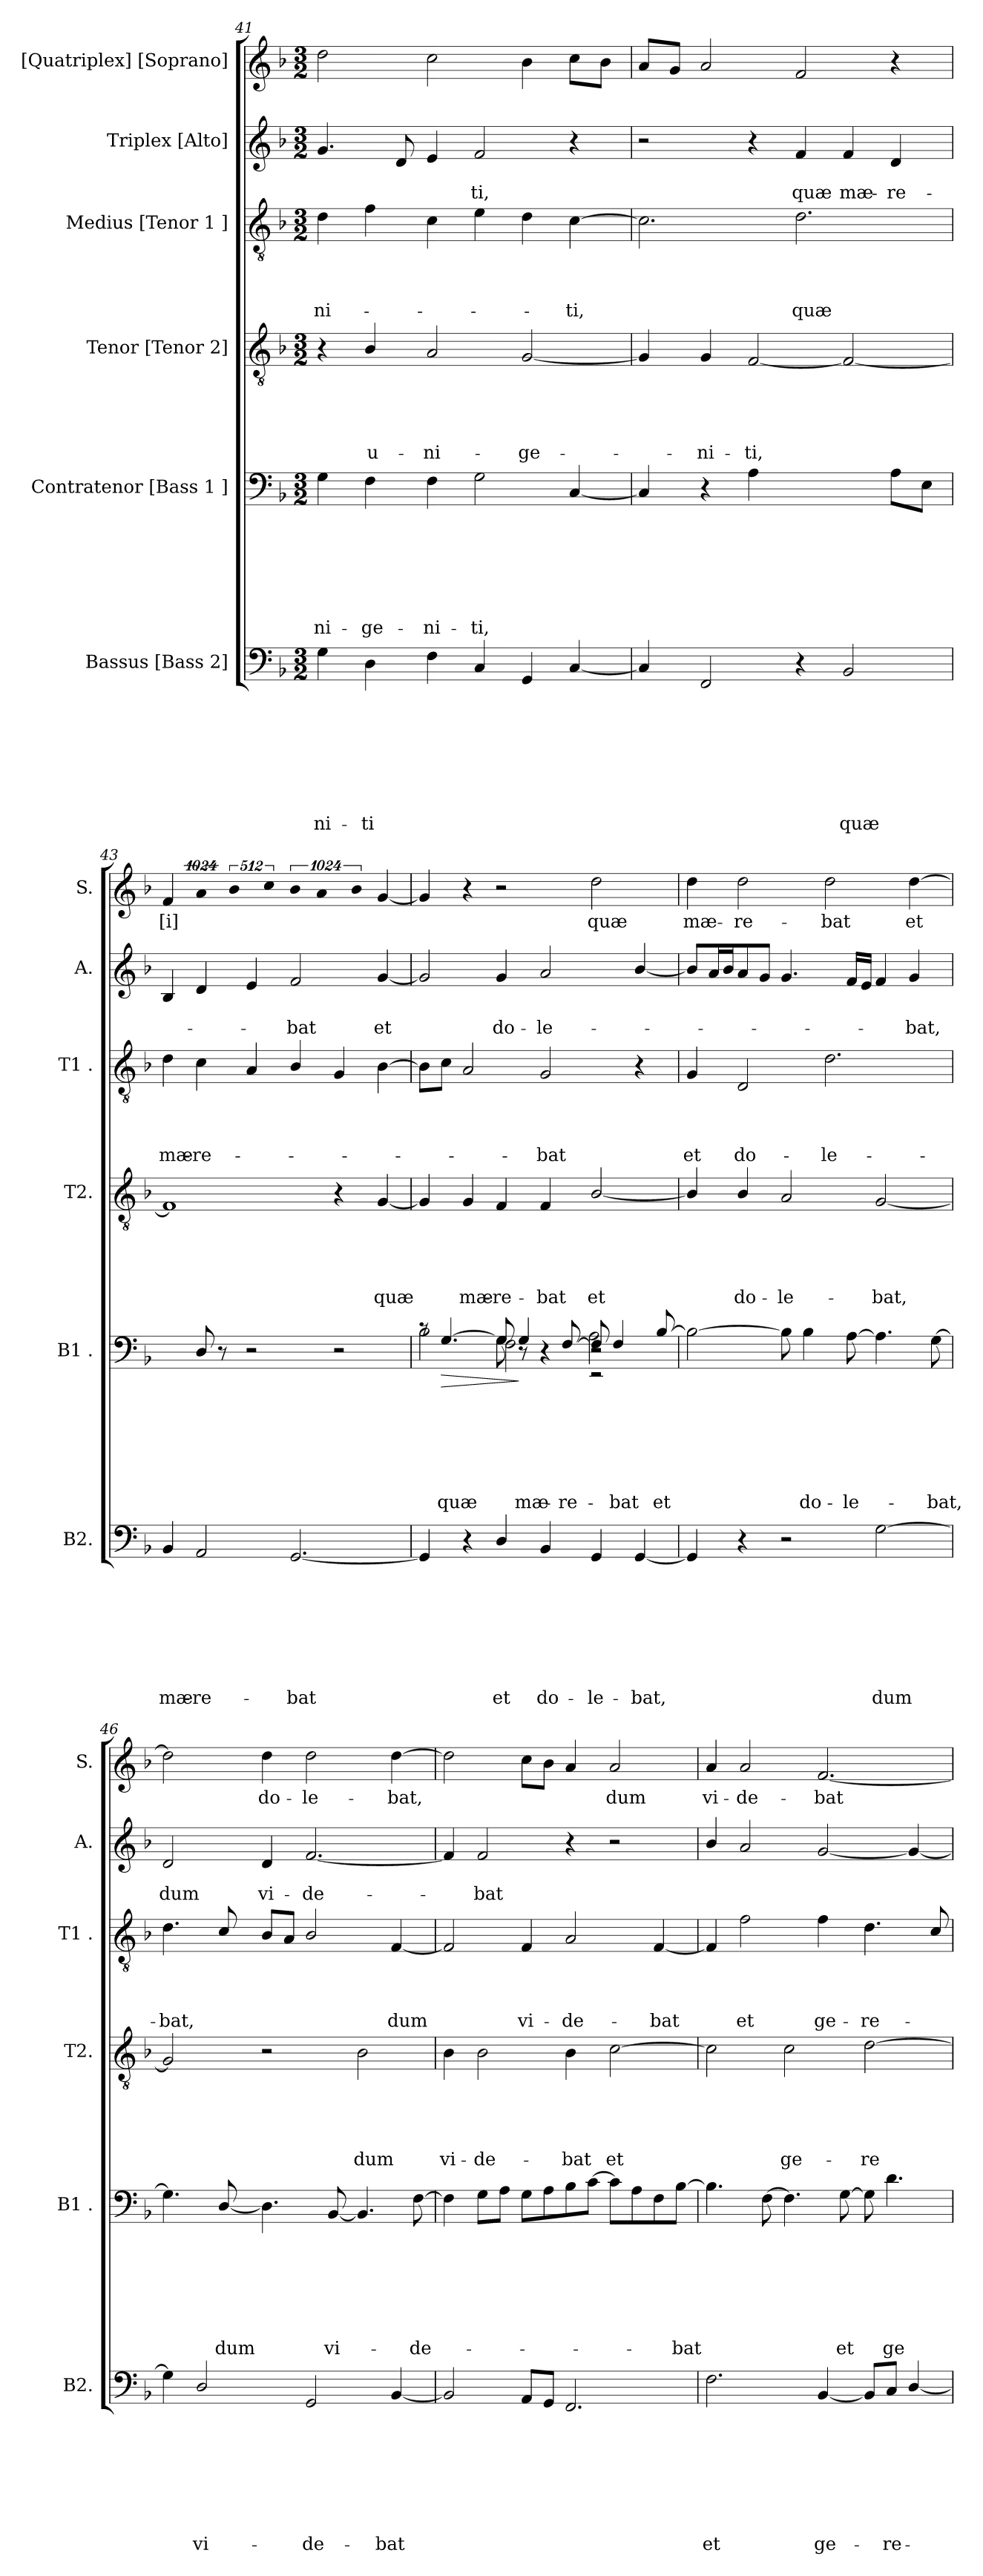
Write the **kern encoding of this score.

**kern	**text	**text	**text	**text	**text	**text	**text	**text	**kern	**text	**text	**text	**text	**text	**text	**text	**dynam	**kern	**text	**text	**text	**text	**text	**kern	**text	**text	**text	**text	**kern	**text	**text	**kern	**text
*part6	*part6	*part6	*part6	*part6	*part6	*part6	*part6	*part6	*part5	*part5	*part5	*part5	*part5	*part5	*part5	*part5	*part5	*part4	*part4	*part4	*part4	*part4	*part4	*part3	*part3	*part3	*part3	*part3	*part2	*part2	*part2	*part1	*part1
*staff6	*staff6	*staff6	*staff6	*staff6	*staff6	*staff6	*staff6	*staff6	*staff5	*staff5	*staff5	*staff5	*staff5	*staff5	*staff5	*staff5	*staff5	*staff4	*staff4	*staff4	*staff4	*staff4	*staff4	*staff3	*staff3	*staff3	*staff3	*staff3	*staff2	*staff2	*staff2	*staff1	*staff1
*I"Bassus [Bass 2]	*	*	*	*	*	*	*	*	*I"Contratenor [Bass 1 ]	*	*	*	*	*	*	*	*	*I"Tenor [Tenor 2]	*	*	*	*	*	*I"Medius [Tenor 1 ]	*	*	*	*	*I"Triplex [Alto]	*	*	*I"[Quatriplex] [Soprano]	*
*I'B2.	*	*	*	*	*	*	*	*	*I'B1 .	*	*	*	*	*	*	*	*	*I'T2.	*	*	*	*	*	*I'T1 .	*	*	*	*	*I'A.	*	*	*I'S.	*
*clefF4	*	*	*	*	*	*	*	*	*clefF4	*	*	*	*	*	*	*	*	*clefGv2	*	*	*	*	*	*clefGv2	*	*	*	*	*clefG2	*	*	*clefG2	*
*k[b-]	*	*	*	*	*	*	*	*	*k[b-]	*	*	*	*	*	*	*	*	*k[b-]	*	*	*	*	*	*k[b-]	*	*	*	*	*k[b-]	*	*	*k[b-]	*
*F:	*	*	*	*	*	*	*	*	*F:	*	*	*	*	*	*	*	*	*F:	*	*	*	*	*	*F:	*	*	*	*	*F:	*	*	*F:	*
*M3/2	*	*	*	*	*	*	*	*	*M3/2	*	*	*	*	*	*	*	*	*M3/2	*	*	*	*	*	*M3/2	*	*	*	*	*M3/2	*	*	*M3/2	*
=41	=41	=41	=41	=41	=41	=41	=41	=41	=41	=41	=41	=41	=41	=41	=41	=41	=41	=41	=41	=41	=41	=41	=41	=41	=41	=41	=41	=41	=41	=41	=41	=41	=41
!	!	!	!	!	!	!	!	!LO:LY:b	!	!	!	!	!	!	!	!LO:LY:b	!	!	!	!	!	!	!	!	!	!	!	!LO:LY:b	!	!	!	!	!
4G\	.	.	.	.	.	.	.	-ni-	4G\	.	.	.	.	.	.	-ni-	.	4r	.	.	.	.	.	4d\	.	.	.	-ni-	4.g/	.	.	2dd\	.
!	!	!	!	!	!	!	!	!LO:LY:b	!	!	!	!	!	!	!	!LO:LY:b	!	!	!	!	!	!	!LO:LY:b	!	!	!	!	!	!	!	!	!	!
4D\	.	.	.	.	.	.	.	-ti	4F\	.	.	.	.	.	.	-ge-	.	4B-/	.	.	.	.	u-	4f\	.	.	.	.	.	.	.	.	.
.	.	.	.	.	.	.	.	.	.	.	.	.	.	.	.	.	.	.	.	.	.	.	.	.	.	.	.	.	8d/	.	.	.	.
!	!	!	!	!	!	!	!	!	!	!	!	!	!	!	!	!LO:LY:b	!	!	!	!	!	!	!LO:LY:b	!	!	!	!	!	!	!	!	!	!
4F\	.	.	.	.	.	.	.	.	4F\	.	.	.	.	.	.	-ni-	.	2A/	.	.	.	.	-ni-	4c\	.	.	.	.	4e/	.	.	2cc\	.
!	!	!	!	!	!	!	!	!	!	!	!	!	!	!	!	!LO:LY:b	!	!	!	!	!	!	!	!	!	!	!	!	!	!	!LO:LY:b	!	!
4C/	.	.	.	.	.	.	.	.	2G\	.	.	.	.	.	.	-ti,	.	.	.	.	.	.	.	4e\	.	.	.	.	2f/	.	-ti,	.	.
!	!	!	!	!	!	!	!	!	!	!	!	!	!	!	!	!	!	!	!	!	!	!	!LO:LY:b	!	!	!	!	!	!	!	!	!	!
4GG/	.	.	.	.	.	.	.	.	.	.	.	.	.	.	.	.	.	[2G/	.	.	.	.	-ge-	4d\	.	.	.	.	.	.	.	4b-\	.
!	!	!	!	!	!	!	!	!	!	!	!	!	!	!	!	!	!	!	!	!	!	!	!	!	!	!	!	!LO:LY:b	!	!	!	!	!
[4C/	.	.	.	.	.	.	.	.	[4C/	.	.	.	.	.	.	.	.	.	.	.	.	.	.	[4c	.	.	.	-ti,	4r	.	.	8cc\L	.
.	.	.	.	.	.	.	.	.	.	.	.	.	.	.	.	.	.	.	.	.	.	.	.	.	.	.	.	.	.	.	.	8b-\J	.
=42	=42	=42	=42	=42	=42	=42	=42	=42	=42	=42	=42	=42	=42	=42	=42	=42	=42	=42	=42	=42	=42	=42	=42	=42	=42	=42	=42	=42	=42	=42	=42	=42	=42
4C/]	.	.	.	.	.	.	.	.	4C/]	.	.	.	.	.	.	.	.	4G/]	.	.	.	.	.	2.c\]	.	.	.	.	2r	.	.	8a/L	.
.	.	.	.	.	.	.	.	.	.	.	.	.	.	.	.	.	.	.	.	.	.	.	.	.	.	.	.	.	.	.	.	8g/J	.
!	!	!	!	!	!	!	!	!	!	!	!	!	!	!	!	!	!	!	!	!	!	!	!LO:LY:b	!	!	!	!	!	!	!	!	!	!
2FF/	.	.	.	.	.	.	.	.	4r	.	.	.	.	.	.	.	.	4G/	.	.	.	.	-ni-	.	.	.	.	.	.	.	.	2a/	.
!	!	!	!	!	!	!	!	!	!	!	!	!	!	!	!	!	!	!	!	!	!	!	!LO:LY:b	!	!	!	!	!	!	!	!	!	!
.	.	.	.	.	.	.	.	.	4A\	.	.	.	.	.	.	.	.	[<2F/	.	.	.	.	-ti,	.	.	.	.	.	4r	.	.	.	.
!	!	!	!	!	!	!	!	!	!	!	!	!	!	!	!	!	!	!	!	!	!	!	!	!	!	!	!	!LO:LY:b	!	!	!LO:LY:b	!	!
4r	.	.	.	.	.	.	.	.	4ryy	.	.	.	.	.	.	.	.	.	.	.	.	.	.	2.d\	.	.	.	quæ	4f/	.	quæ	2f/	.
!	!	!	!	!	!	!	!	!LO:LY:b	!	!	!	!	!	!	!	!	!	!	!	!	!	!	!	!	!	!	!	!	!	!	!LO:LY:b	!	!
2BB-/	.	.	.	.	.	.	.	quæ	4ryy	.	.	.	.	.	.	.	.	2F_	.	.	.	.	.	.	.	.	.	.	4f/	.	mæ-	.	.
!	!	!	!	!	!	!	!	!	!	!	!	!	!	!	!	!	!	!	!	!	!	!	!	!	!	!	!	!	!	!	!LO:LY:b	!	!
.	.	.	.	.	.	.	.	.	8A<\L	.	.	.	.	.	.	.	.	.	.	.	.	.	.	.	.	.	.	.	4d/	.	-re-	4r	.
.	.	.	.	.	.	.	.	.	8E<\J	.	.	.	.	.	.	.	.	.	.	.	.	.	.	.	.	.	.	.	.	.	.	.	.
!!LO:LB:g=z
=43	=43	=43	=43	=43	=43	=43	=43	=43	=43	=43	=43	=43	=43	=43	=43	=43	=43	=43	=43	=43	=43	=43	=43	=43	=43	=43	=43	=43	=43	=43	=43	=43	=43
!	!	!	!	!	!	!	!	!LO:LY:b	!	!	!	!	!	!	!	!	!	!	!	!	!	!	!	!	!	!	!	!LO:LY:b	!	!	!	!	!LO:LY:b
4BB-/	.	.	.	.	.	.	.	mæ-	4ryy	.	.	.	.	.	.	.	.	1F]	.	.	.	.	.	4d\	.	.	.	mæ-	4B-/	.	.	4f/	[i]
!	!	!	!	!	!	!	!	!LO:LY:b	!	!	!	!	!	!	!	!	!	!	!	!	!	!	!	!	!	!	!	!LO:LY:b	!	!	!	!LO:N:vis=4	!
2AA/	.	.	.	.	.	.	.	-re-	8D/	.	.	.	.	.	.	.	.	.	.	.	.	.	.	4c\	.	.	.	-re-	4d/	.	.	4096%683a/	.
.	.	.	.	.	.	.	.	.	8r	.	.	.	.	.	.	.	.	.	.	.	.	.	.	.	.	.	.	.	.	.	.	.	.
!	!	!	!	!	!	!	!	!	!	!	!	!	!	!	!	!	!	!	!	!	!	!	!	!	!	!	!	!	!	!	!	!LO:N:vis=4	!
.	.	.	.	.	.	.	.	.	.	.	.	.	.	.	.	.	.	.	.	.	.	.	.	.	.	.	.	.	.	.	.	2048%341b-\	.
.	.	.	.	.	.	.	.	.	2r	.	.	.	.	.	.	.	.	.	.	.	.	.	.	4A/	.	.	.	.	4e/	.	.	.	.
!	!	!	!	!	!	!	!	!	!	!	!	!	!	!	!	!	!	!	!	!	!	!	!	!	!	!	!	!	!	!	!	!LO:N:vis=4	!
.	.	.	.	.	.	.	.	.	.	.	.	.	.	.	.	.	.	.	.	.	.	.	.	.	.	.	.	.	.	.	.	4096%683cc\	.
!	!	!	!	!	!	!	!	!LO:LY:b	!	!	!	!	!	!	!	!	!	!	!	!	!	!	!	!	!	!	!	!	!	!	!LO:LY:b	!LO:N:vis=4	!
[2.GG	.	.	.	.	.	.	.	-bat	.	.	.	.	.	.	.	.	.	.	.	.	.	.	.	4B-/	.	.	.	.	2f/	.	-bat	4096%683b-/	.
!	!	!	!	!	!	!	!	!	!	!	!	!	!	!	!	!	!	!	!	!	!	!	!	!	!	!	!	!	!	!	!	!LO:N:vis=4	!
.	.	.	.	.	.	.	.	.	.	.	.	.	.	.	.	.	.	.	.	.	.	.	.	.	.	.	.	.	.	.	.	2048%341a/	.
.	.	.	.	.	.	.	.	.	2r	.	.	.	.	.	.	.	.	4r	.	.	.	.	.	4G/	.	.	.	.	.	.	.	.	.
!	!	!	!	!	!	!	!	!	!	!	!	!	!	!	!	!	!	!	!	!	!	!	!	!	!	!	!	!	!	!	!	!LO:N:vis=4	!
.	.	.	.	.	.	.	.	.	.	.	.	.	.	.	.	.	.	.	.	.	.	.	.	.	.	.	.	.	.	.	.	4096%683b-/	.
!	!	!	!	!	!	!	!	!	!	!	!	!	!	!	!	!	!	!	!	!	!	!	!LO:LY:b	!	!	!	!	!	!	!	!LO:LY:b	!	!
.	.	.	.	.	.	.	.	.	.	.	.	.	.	.	.	.	.	[4G/	.	.	.	.	quæ	[4B-\	.	.	.	.	[4g/	.	et	[4g/	.
=44	=44	=44	=44	=44	=44	=44	=44	=44	=44	=44	=44	=44	=44	=44	=44	=44	=44	=44	=44	=44	=44	=44	=44	=44	=44	=44	=44	=44	=44	=44	=44	=44	=44
*	*	*	*	*	*	*	*	*	*^	*	*	*	*	*	*	*	*	*	*	*	*	*	*	*	*	*	*	*	*	*	*	*	*
*	*	*	*	*	*	*	*	*	*	*^	*	*	*	*	*	*	*	*	*	*	*	*	*	*	*	*	*	*	*	*	*	*	*	*
*	*	*	*	*	*	*	*	*	*	*	*^	*	*	*	*	*	*	*	*	*	*	*	*	*	*	*	*	*	*	*	*	*	*	*	*
4GG/]	.	.	.	.	.	.	.	.	8rc	2B-\	2ryy	2ryy	.	.	.	.	.	.	.	.	4G/]	.	.	.	.	.	8B-\L]	.	.	.	.	2g/]	.	.	4g/]	.
!	!	!	!	!	!	!	!	!	!	!	!	!	!	!	!	!	!	!	!LO:LY:b	!LO:HP:b	!	!	!	!	!	!	!	!	!	!	!	!	!	!	!	!
.	.	.	.	.	.	.	.	.	[>4.G/	.	.	.	.	.	.	.	.	.	quæ	>	.	.	.	.	.	.	8c\J	.	.	.	.	.	.	.	.	.
!	!	!	!	!	!	!	!	!	!	!	!	!	!	!	!	!	!	!	!	!	!	!	!	!	!	!LO:LY:b	!	!	!	!	!	!	!	!	!	!
4r	.	.	.	.	.	.	.	.	.	.	.	.	.	.	.	.	.	.	.	.	4G/	.	.	.	.	mæ-	2A/	.	.	.	.	.	.	.	4r	.
!	!	!	!	!	!	!	!	!LO:LY:b	!	!	!	!	!	!	!	!	!	!	!	!	!	!	!	!	!	!LO:LY:b	!	!	!	!	!	!	!	!LO:LY:b	!	!
4D/	.	.	.	.	.	.	.	et	8G/]	2ryy	8G\	2F\	.	.	.	.	.	.	.	.	4F/	.	.	.	.	-re-	.	.	.	.	.	4g/	.	do-	2r	.
!	!	!	!	!	!	!	!	!	!	!	!	!	!	!	!	!	!	!	!LO:LY:b	!	!	!	!	!	!	!	!	!	!	!	!	!	!	!	!	!
.	.	.	.	.	.	.	.	.	4G/	.	8r	.	.	.	.	.	.	.	mæ-	]	.	.	.	.	.	.	.	.	.	.	.	.	.	.	.	.
!	!	!	!	!	!	!	!	!LO:LY:b	!	!	!	!	!	!	!	!	!	!	!	!	!	!	!	!	!	!LO:LY:b	!	!	!	!	!LO:LY:b	!	!	!LO:LY:b	!	!
4BB-/	.	.	.	.	.	.	.	do-	.	.	4r	.	.	.	.	.	.	.	.	.	4F/	.	.	.	.	-bat	2G/	.	.	.	-bat	2a/	.	-le-	.	.
!	!	!	!	!	!	!	!	!	!	!	!	!	!	!	!	!	!	!	!LO:LY:b	!	!	!	!	!	!	!	!	!	!	!	!	!	!	!	!	!
.	.	.	.	.	.	.	.	.	[>8F/	.	.	.	.	.	.	.	.	.	-re-	.	.	.	.	.	.	.	.	.	.	.	.	.	.	.	.	.
!	!	!	!	!	!	!	!	!LO:LY:b	!	!	!	!	!	!	!	!	!	!	!	!	!	!	!	!	!	!LO:LY:b	!	!	!	!	!	!	!	!	!	!LO:LY:b
4GG/	.	.	.	.	.	.	.	-le-	8F/]	2rEE	2r	2A\	.	.	.	.	.	.	.	.	[2B-/	.	.	.	.	et	.	.	.	.	.	.	.	.	2dd\	quæ
!	!	!	!	!	!	!	!	!	!	!	!	!	!	!	!	!	!	!	!LO:LY:b	!	!	!	!	!	!	!	!	!	!	!	!	!	!	!	!	!
.	.	.	.	.	.	.	.	.	4F/	.	.	.	.	.	.	.	.	.	-bat	.	.	.	.	.	.	.	.	.	.	.	.	.	.	.	.	.
!	!	!	!	!	!	!	!	!LO:LY:b	!	!	!	!	!	!	!	!	!	!	!	!	!	!	!	!	!	!	!	!	!	!	!	!	!	!	!	!
[4GG/	.	.	.	.	.	.	.	-bat,	.	.	.	.	.	.	.	.	.	.	.	.	.	.	.	.	.	.	4r	.	.	.	.	[4b-/	.	.	.	.
!	!	!	!	!	!	!	!	!	!	!	!	!	!	!	!	!	!	!	!LO:LY:b	!	!	!	!	!	!	!	!	!	!	!	!	!	!	!	!	!
.	.	.	.	.	.	.	.	.	[>8B-/	.	.	.	.	.	.	.	.	.	et	.	.	.	.	.	.	.	.	.	.	.	.	.	.	.	.	.
*	*	*	*	*	*	*	*	*	*v	*v	*v	*v	*	*	*	*	*	*	*	*	*	*	*	*	*	*	*	*	*	*	*	*	*	*	*	*
=45	=45	=45	=45	=45	=45	=45	=45	=45	=45	=45	=45	=45	=45	=45	=45	=45	=45	=45	=45	=45	=45	=45	=45	=45	=45	=45	=45	=45	=45	=45	=45	=45	=45
!	!	!	!	!	!	!	!	!	!	!	!	!	!	!	!	!	!	!	!	!	!	!	!	!	!	!	!	!LO:LY:b	!	!	!	!	!LO:LY:b
4GG/]	.	.	.	.	.	.	.	.	2B-\_	.	.	.	.	.	.	.	.	4B-/]	.	.	.	.	.	4G/	.	.	.	et	8b-/L]	.	.	4dd\	mæ-
.	.	.	.	.	.	.	.	.	.	.	.	.	.	.	.	.	.	.	.	.	.	.	.	.	.	.	.	.	16a/L	.	.	.	.
.	.	.	.	.	.	.	.	.	.	.	.	.	.	.	.	.	.	.	.	.	.	.	.	.	.	.	.	.	16b-/J	.	.	.	.
!	!	!	!	!	!	!	!	!	!	!	!	!	!	!	!	!	!	!	!	!	!	!	!LO:LY:b	!	!	!	!	!LO:LY:b	!	!	!	!	!LO:LY:b
4r	.	.	.	.	.	.	.	.	.	.	.	.	.	.	.	.	.	4B-/	.	.	.	.	do-	2D/	.	.	.	do-	8a/	.	.	2dd\	-re-
.	.	.	.	.	.	.	.	.	.	.	.	.	.	.	.	.	.	.	.	.	.	.	.	.	.	.	.	.	8g/J	.	.	.	.
!	!	!	!	!	!	!	!	!	!	!	!	!	!	!	!	!	!	!	!	!	!	!	!LO:LY:b	!	!	!	!	!	!	!	!	!	!
2r	.	.	.	.	.	.	.	.	8B-\]	.	.	.	.	.	.	.	.	2A/	.	.	.	.	-le-	.	.	.	.	.	4.g/	.	.	.	.
!	!	!	!	!	!	!	!	!	!	!	!	!	!	!	!	!LO:LY:b	!	!	!	!	!	!	!	!	!	!	!	!	!	!	!	!	!
.	.	.	.	.	.	.	.	.	4B-\	.	.	.	.	.	.	do-	.	.	.	.	.	.	.	.	.	.	.	.	.	.	.	.	.
!	!	!	!	!	!	!	!	!	!	!	!	!	!	!	!	!	!	!	!	!	!	!	!	!	!	!	!	!LO:LY:b	!	!	!	!	!LO:LY:b
.	.	.	.	.	.	.	.	.	.	.	.	.	.	.	.	.	.	.	.	.	.	.	.	2.d\	.	.	.	-le-	.	.	.	2dd\	-bat
!	!	!	!	!	!	!	!	!	!	!	!	!	!	!	!	!LO:LY:b	!	!	!	!	!	!	!	!	!	!	!	!	!	!	!	!	!
.	.	.	.	.	.	.	.	.	[8A\	.	.	.	.	.	.	-le-	.	.	.	.	.	.	.	.	.	.	.	.	16f/LL	.	.	.	.
.	.	.	.	.	.	.	.	.	.	.	.	.	.	.	.	.	.	.	.	.	.	.	.	.	.	.	.	.	16e/JJ	.	.	.	.
!	!	!	!	!	!	!	!	!LO:LY:b	!	!	!	!	!	!	!	!	!	!	!	!	!	!	!LO:LY:b	!	!	!	!	!	!	!	!	!	!
[2G\	.	.	.	.	.	.	.	dum	4.A\]	.	.	.	.	.	.	.	.	[2G	.	.	.	.	-bat,	.	.	.	.	.	4f/	.	.	.	.
!	!	!	!	!	!	!	!	!	!	!	!	!	!	!	!	!	!	!	!	!	!	!	!	!	!	!	!	!	!	!	!LO:LY:b	!	!LO:LY:b
.	.	.	.	.	.	.	.	.	.	.	.	.	.	.	.	.	.	.	.	.	.	.	.	.	.	.	.	.	4g/	.	-bat,	[4dd\	et
!	!	!	!	!	!	!	!	!	!	!	!	!	!	!	!	!LO:LY:b	!	!	!	!	!	!	!	!	!	!	!	!	!	!	!	!	!
.	.	.	.	.	.	.	.	.	[8G\	.	.	.	.	.	.	-bat,	.	.	.	.	.	.	.	.	.	.	.	.	.	.	.	.	.
=46	=46	=46	=46	=46	=46	=46	=46	=46	=46	=46	=46	=46	=46	=46	=46	=46	=46	=46	=46	=46	=46	=46	=46	=46	=46	=46	=46	=46	=46	=46	=46	=46	=46
!	!	!	!	!	!	!	!	!	!	!	!	!	!	!	!	!	!	!	!	!	!	!	!	!	!	!	!	!LO:LY:b	!	!	!LO:LY:b	!	!
4G\]	.	.	.	.	.	.	.	.	4.G\]	.	.	.	.	.	.	.	.	2G/]	.	.	.	.	.	4.d\	.	.	.	-bat,	2d/	.	dum	2dd\]	.
!	!	!	!	!	!	!	!	!LO:LY:b	!	!	!	!	!	!	!	!	!	!	!	!	!	!	!	!	!	!	!	!	!	!	!	!	!
2D/	.	.	.	.	.	.	.	vi-	.	.	.	.	.	.	.	.	.	.	.	.	.	.	.	.	.	.	.	.	.	.	.	.	.
!	!	!	!	!	!	!	!	!	!	!	!	!	!	!	!	!LO:LY:b	!	!	!	!	!	!	!	!	!	!	!	!	!	!	!	!	!
.	.	.	.	.	.	.	.	.	[8D/	.	.	.	.	.	.	dum	.	.	.	.	.	.	.	8c/	.	.	.	.	.	.	.	.	.
!	!	!	!	!	!	!	!	!	!	!	!	!	!	!	!	!	!	!	!	!	!	!	!	!	!	!	!	!	!	!	!LO:LY:b	!	!LO:LY:b
.	.	.	.	.	.	.	.	.	4.D\]	.	.	.	.	.	.	.	.	2r	.	.	.	.	.	8B-/L	.	.	.	.	4d/	.	vi-	4dd\	do-
.	.	.	.	.	.	.	.	.	.	.	.	.	.	.	.	.	.	.	.	.	.	.	.	8A/J	.	.	.	.	.	.	.	.	.
!	!	!	!	!	!	!	!	!LO:LY:b	!	!	!	!	!	!	!	!	!	!	!	!	!	!	!	!	!	!	!	!	!	!	!LO:LY:b	!	!LO:LY:b
2GG/	.	.	.	.	.	.	.	-de-	.	.	.	.	.	.	.	.	.	.	.	.	.	.	.	2B-/	.	.	.	.	[<2.f/	.	-de-	2dd\	-le-
!	!	!	!	!	!	!	!	!	!	!	!	!	!	!	!	!LO:LY:b	!	!	!	!	!	!	!	!	!	!	!	!	!	!	!	!	!
.	.	.	.	.	.	.	.	.	[8BB-/	.	.	.	.	.	.	vi-	.	.	.	.	.	.	.	.	.	.	.	.	.	.	.	.	.
!	!	!	!	!	!	!	!	!	!	!	!	!	!	!	!	!	!	!	!	!	!	!	!LO:LY:b	!	!	!	!	!	!	!	!	!	!
.	.	.	.	.	.	.	.	.	4.BB-/]	.	.	.	.	.	.	.	.	2B-\	.	.	.	.	dum	.	.	.	.	.	.	.	.	.	.
!	!	!	!	!	!	!	!	!LO:LY:b	!	!	!	!	!	!	!	!	!	!	!	!	!	!	!	!	!	!	!	!LO:LY:b	!	!	!	!	!LO:LY:b
[4BB-/	.	.	.	.	.	.	.	-bat	.	.	.	.	.	.	.	.	.	.	.	.	.	.	.	[4F/	.	.	.	dum	.	.	.	[4dd\	-bat,
!	!	!	!	!	!	!	!	!	!	!	!	!	!	!	!	!LO:LY:b	!	!	!	!	!	!	!	!	!	!	!	!	!	!	!	!	!
.	.	.	.	.	.	.	.	.	[8F\	.	.	.	.	.	.	-de-	.	.	.	.	.	.	.	.	.	.	.	.	.	.	.	.	.
!!LO:PB:g=z
=47	=47	=47	=47	=47	=47	=47	=47	=47	=47	=47	=47	=47	=47	=47	=47	=47	=47	=47	=47	=47	=47	=47	=47	=47	=47	=47	=47	=47	=47	=47	=47	=47	=47
!	!	!	!	!	!	!	!	!	!	!	!	!	!	!	!	!	!	!	!	!	!	!	!LO:LY:b	!	!	!	!	!	!	!	!	!	!
2BB-/]	.	.	.	.	.	.	.	.	4F\]	.	.	.	.	.	.	.	.	4B-\	.	.	.	.	vi-	2F/]	.	.	.	.	4f/]	.	.	2dd\]	.
!	!	!	!	!	!	!	!	!	!	!	!	!	!	!	!	!	!	!	!	!	!	!	!LO:LY:b	!	!	!	!	!	!	!	!LO:LY:b	!	!
.	.	.	.	.	.	.	.	.	8G\L	.	.	.	.	.	.	.	.	2B-\	.	.	.	.	-de-	.	.	.	.	.	2f/	.	-bat	.	.
.	.	.	.	.	.	.	.	.	8A\J	.	.	.	.	.	.	.	.	.	.	.	.	.	.	.	.	.	.	.	.	.	.	.	.
!	!	!	!	!	!	!	!	!	!	!	!	!	!	!	!	!	!	!	!	!	!	!	!	!	!	!	!	!LO:LY:b	!	!	!	!	!
8AA/L	.	.	.	.	.	.	.	.	8G\L	.	.	.	.	.	.	.	.	.	.	.	.	.	.	4F/	.	.	.	vi-	.	.	.	8cc\L	.
8GG/J	.	.	.	.	.	.	.	.	8A\	.	.	.	.	.	.	.	.	.	.	.	.	.	.	.	.	.	.	.	.	.	.	8b-\J	.
!	!	!	!	!	!	!	!	!	!	!	!	!	!	!	!	!	!	!	!	!	!	!	!LO:LY:b	!	!	!	!	!LO:LY:b	!	!	!	!	!
2.FF/	.	.	.	.	.	.	.	.	8B-\	.	.	.	.	.	.	.	.	4B-\	.	.	.	.	-bat	2A/	.	.	.	-de-	4r	.	.	4a/	.
.	.	.	.	.	.	.	.	.	[8c\J	.	.	.	.	.	.	.	.	.	.	.	.	.	.	.	.	.	.	.	.	.	.	.	.
!	!	!	!	!	!	!	!	!	!	!	!	!	!	!	!	!	!	!	!	!	!	!	!LO:LY:b	!	!	!	!	!	!	!	!	!	!LO:LY:b
.	.	.	.	.	.	.	.	.	8c\L]	.	.	.	.	.	.	.	.	[2c	.	.	.	.	et	.	.	.	.	.	2r	.	.	2a/	dum
.	.	.	.	.	.	.	.	.	8A\	.	.	.	.	.	.	.	.	.	.	.	.	.	.	.	.	.	.	.	.	.	.	.	.
!	!	!	!	!	!	!	!	!	!	!	!	!	!	!	!	!	!	!	!	!	!	!	!	!	!	!	!	!LO:LY:b	!	!	!	!	!
.	.	.	.	.	.	.	.	.	8F\	.	.	.	.	.	.	.	.	.	.	.	.	.	.	[4F/	.	.	.	-bat	.	.	.	.	.
!	!	!	!	!	!	!	!	!	!	!	!	!	!	!	!	!LO:LY:b	!	!	!	!	!	!	!	!	!	!	!	!	!	!	!	!	!
.	.	.	.	.	.	.	.	.	[8B-\J	.	.	.	.	.	.	-bat	.	.	.	.	.	.	.	.	.	.	.	.	.	.	.	.	.
=48	=48	=48	=48	=48	=48	=48	=48	=48	=48	=48	=48	=48	=48	=48	=48	=48	=48	=48	=48	=48	=48	=48	=48	=48	=48	=48	=48	=48	=48	=48	=48	=48	=48
!	!	!	!	!	!	!	!	!LO:LY:b	!	!	!	!	!	!	!	!	!	!	!	!	!	!	!	!	!	!	!	!	!	!	!	!	!LO:LY:b
2.F\	.	.	.	.	.	.	.	et	4.B-\]	.	.	.	.	.	.	.	.	2c\]	.	.	.	.	.	4F/]	.	.	.	.	4b-/	.	.	4a/	vi-
!	!	!	!	!	!	!	!	!	!	!	!	!	!	!	!	!	!	!	!	!	!	!	!	!	!	!	!	!LO:LY:b	!	!	!	!	!LO:LY:b
.	.	.	.	.	.	.	.	.	.	.	.	.	.	.	.	.	.	.	.	.	.	.	.	2f\	.	.	.	et	2a/	.	.	2a/	-de-
.	.	.	.	.	.	.	.	.	[8F\	.	.	.	.	.	.	.	.	.	.	.	.	.	.	.	.	.	.	.	.	.	.	.	.
!	!	!	!	!	!	!	!	!	!	!	!	!	!	!	!	!	!	!	!	!	!	!	!LO:LY:b	!	!	!	!	!	!	!	!	!	!
.	.	.	.	.	.	.	.	.	4.F\]	.	.	.	.	.	.	.	.	2c\	.	.	.	.	ge-	.	.	.	.	.	.	.	.	.	.
!	!	!	!	!	!	!	!	!LO:LY:b	!	!	!	!	!	!	!	!	!	!	!	!	!	!	!	!	!	!	!	!LO:LY:b	!	!	!	!	!LO:LY:b
[4BB-/	.	.	.	.	.	.	.	ge-	.	.	.	.	.	.	.	.	.	.	.	.	.	.	.	4f\	.	.	.	ge-	[>2g/	.	.	[2.f	-bat
!	!	!	!	!	!	!	!	!	!	!	!	!	!	!	!	!LO:LY:b	!	!	!	!	!	!	!	!	!	!	!	!	!	!	!	!	!
.	.	.	.	.	.	.	.	.	[8G\	.	.	.	.	.	.	et	.	.	.	.	.	.	.	.	.	.	.	.	.	.	.	.	.
!	!	!	!	!	!	!	!	!	!	!	!	!	!	!	!	!	!	!	!	!	!	!	!LO:LY:b	!	!	!	!	!LO:LY:b	!	!	!	!	!
8BB-/L]	.	.	.	.	.	.	.	.	8G\]	.	.	.	.	.	.	.	.	[>2d	.	.	.	.	-re-	4.d\	.	.	.	-re-	.	.	.	.	.
!	!	!	!	!	!	!	!	!LO:LY:b	!	!	!	!	!	!	!	!LO:LY:b	!	!	!	!	!	!	!	!	!	!	!	!	!	!	!	!	!
8C/J	.	.	.	.	.	.	.	-re-	4.d\	.	.	.	.	.	.	ge-	.	.	.	.	.	.	.	.	.	.	.	.	.	.	.	.	.
[4D/	.	.	.	.	.	.	.	.	.	.	.	.	.	.	.	.	.	.	.	.	.	.	.	.	.	.	.	.	4g_	.	.	.	.
.	.	.	.	.	.	.	.	.	.	.	.	.	.	.	.	.	.	.	.	.	.	.	.	8c/	.	.	.	.	.	.	.	.	.
=	=	=	=	=	=	=	=	=	=	=	=	=	=	=	=	=	=	=	=	=	=	=	=	=	=	=	=	=	=	=	=	=	=
*-	*-	*-	*-	*-	*-	*-	*-	*-	*-	*-	*-	*-	*-	*-	*-	*-	*-	*-	*-	*-	*-	*-	*-	*-	*-	*-	*-	*-	*-	*-	*-	*-	*-
